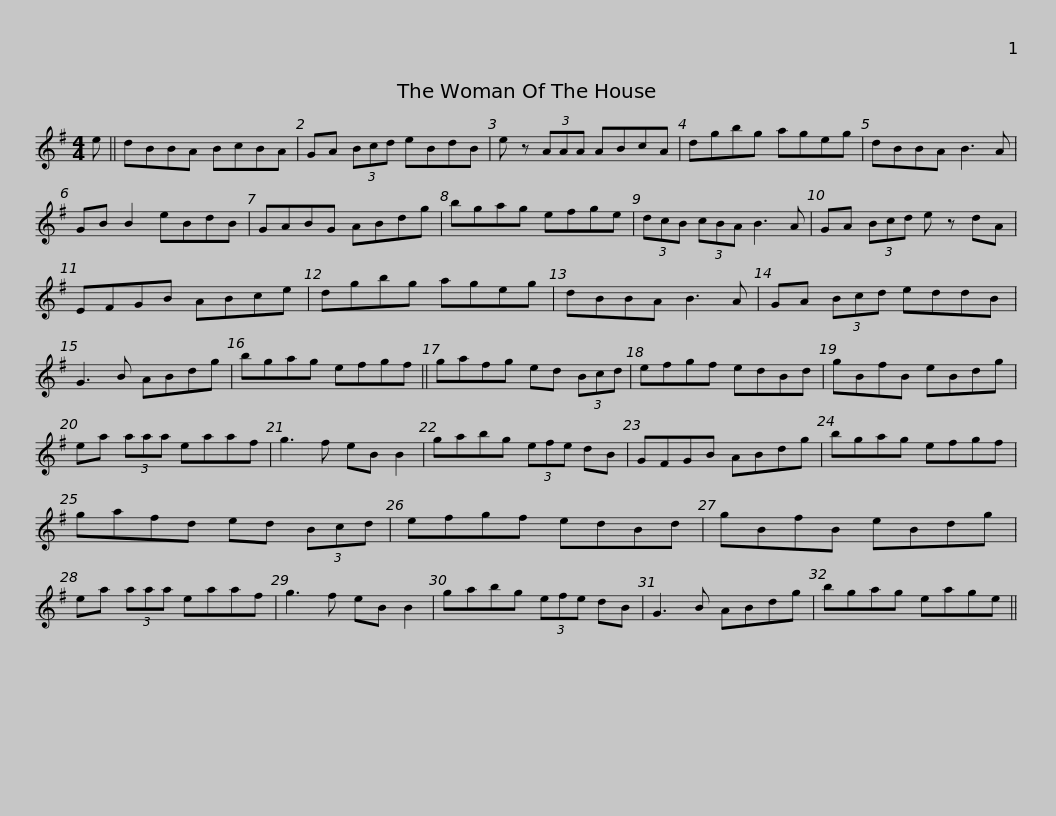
X:1
L:1/8
M:4/4
I:linebreak $
K:G
V:1 treble
V:1
 e || dBBA BcBA | GA (3Bcd eBdB | e z (3AAA ABcA | dgbg ageg | %5
 dBBA B3 A |$ GB B2 eBdB | GABG ABdg | bgag efge | (3dcB (3cBA B3 A | %10
 GA (3Bcd e z dA |$ EFGB ABce | dgbg ageg | dBBA B3 A | GA (3Bcd eddB | %15
 G3 B ABdg |$ bgag efgf || gafg ed (3Bcd | efgf edBd | gBfB eBdg | %20
 ea (3aaa eaaf |$ g3 f eB B2 | gabg (3efe dB | GFGB ABdg | bgag efgf | %25
 gafd ed (3Bcd |$ efgf edBd | gBfB eBdg | ea (3aaa eaaf | g3 f eB B2 | %30
 gabg (3efe dB |$ G3 B ABdg | bgag eage || %33
